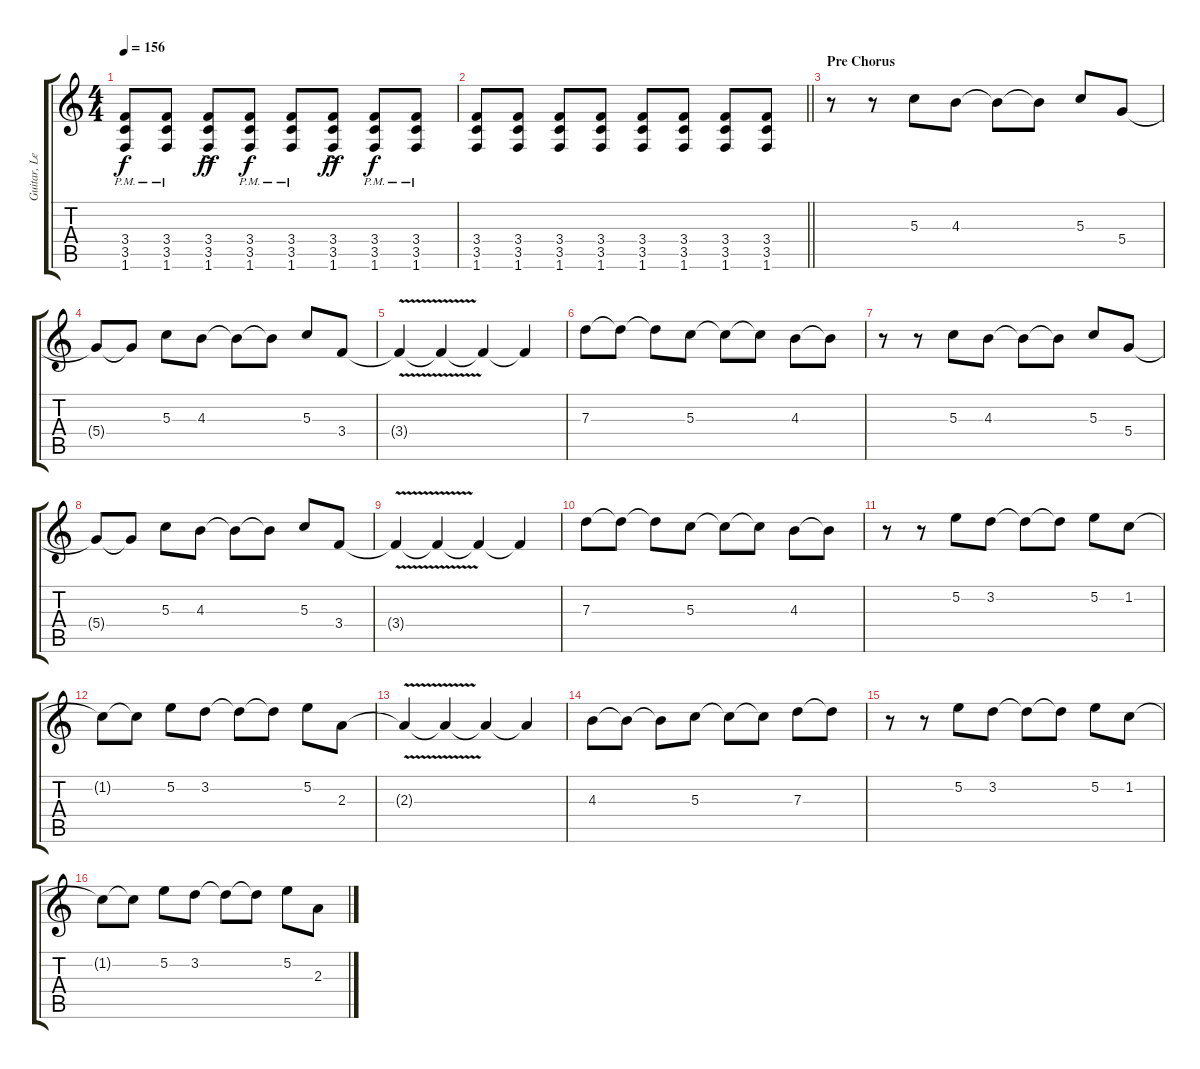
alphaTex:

\track ("Guitar, Lead" "Guitar, Le") {instrument overdrivenguitar}
\staff {score tabs}
\tuning (E4 B3 G3 D3 A2 E2) {hide}
\ts (4 4)
\tempo 156
\clef g2
\ks c
(3.4{pm} 3.5{pm} 1.6{pm}).8{dy f} (3.4{pm} 3.5{pm} 1.6{pm}).8 (3.4{ac} 3.5{ac} 1.6{ac}).8{dy ff} (3.4{pm} 3.5{pm} 1.6{pm}).8{dy f} (3.4{pm} 3.5{pm} 1.6{pm}).8 (3.4{ac} 3.5{ac} 1.6{ac}).8{dy ff} (3.4{pm} 3.5{pm} 1.6{pm}).8{dy f} (3.4{pm} 3.5{pm} 1.6{pm}).8 |
\barLineRight lightlight
(3.4 3.5 1.6).8 (3.4 3.5 1.6).8 (3.4 3.5 1.6).8 (3.4 3.5 1.6).8 (3.4 3.5 1.6).8 (3.4 3.5 1.6).8 (3.4 3.5 1.6).8 (3.4 3.5 1.6).8 |
\section ("" "Pre Chorus")
r.8 r.8 5.3.8 4.3.8 4.3{t}.8 4.3{t}.8 5.3.8 5.4.8 |
5.4{t}.8 5.4{t}.8 5.3.8 4.3.8 4.3{t}.8 4.3{t}.8 5.3.8 3.4.8 |
3.4{v t}.4 3.4{t}.4 3.4{t}.4 3.4{t}.4 |
7.3.8 7.3{t}.8 7.3{t}.8 5.3.8 5.3{t}.8 5.3{t}.8 4.3.8 4.3{t}.8 |
r.8 r.8 5.3.8 4.3.8 4.3{t}.8 4.3{t}.8 5.3.8 5.4.8 |
5.4{t}.8 5.4{t}.8 5.3.8 4.3.8 4.3{t}.8 4.3{t}.8 5.3.8 3.4.8 |
3.4{v t}.4 3.4{t}.4 3.4{t}.4 3.4{t}.4 |
7.3.8 7.3{t}.8 7.3{t}.8 5.3.8 5.3{t}.8 5.3{t}.8 4.3.8 4.3{t}.8 |
r.8 r.8 5.2.8 3.2.8 3.2{t}.8 3.2{t}.8 5.2.8 1.2.8 |
1.2{t}.8 1.2{t}.8 5.2.8 3.2.8 3.2{t}.8 3.2{t}.8 5.2.8 2.3.8 |
2.3{v t}.4 2.3{t}.4 2.3{t}.4 2.3{t}.4 |
4.3.8 4.3{t}.8 4.3{t}.8 5.3.8 5.3{t}.8 5.3{t}.8 7.3.8 7.3{t}.8 |
r.8 r.8 5.2.8 3.2.8 3.2{t}.8 3.2{t}.8 5.2.8 1.2.8 |
1.2{t}.8 1.2{t}.8 5.2.8 3.2.8 3.2{t}.8 3.2{t}.8 5.2.8 2.3.8
